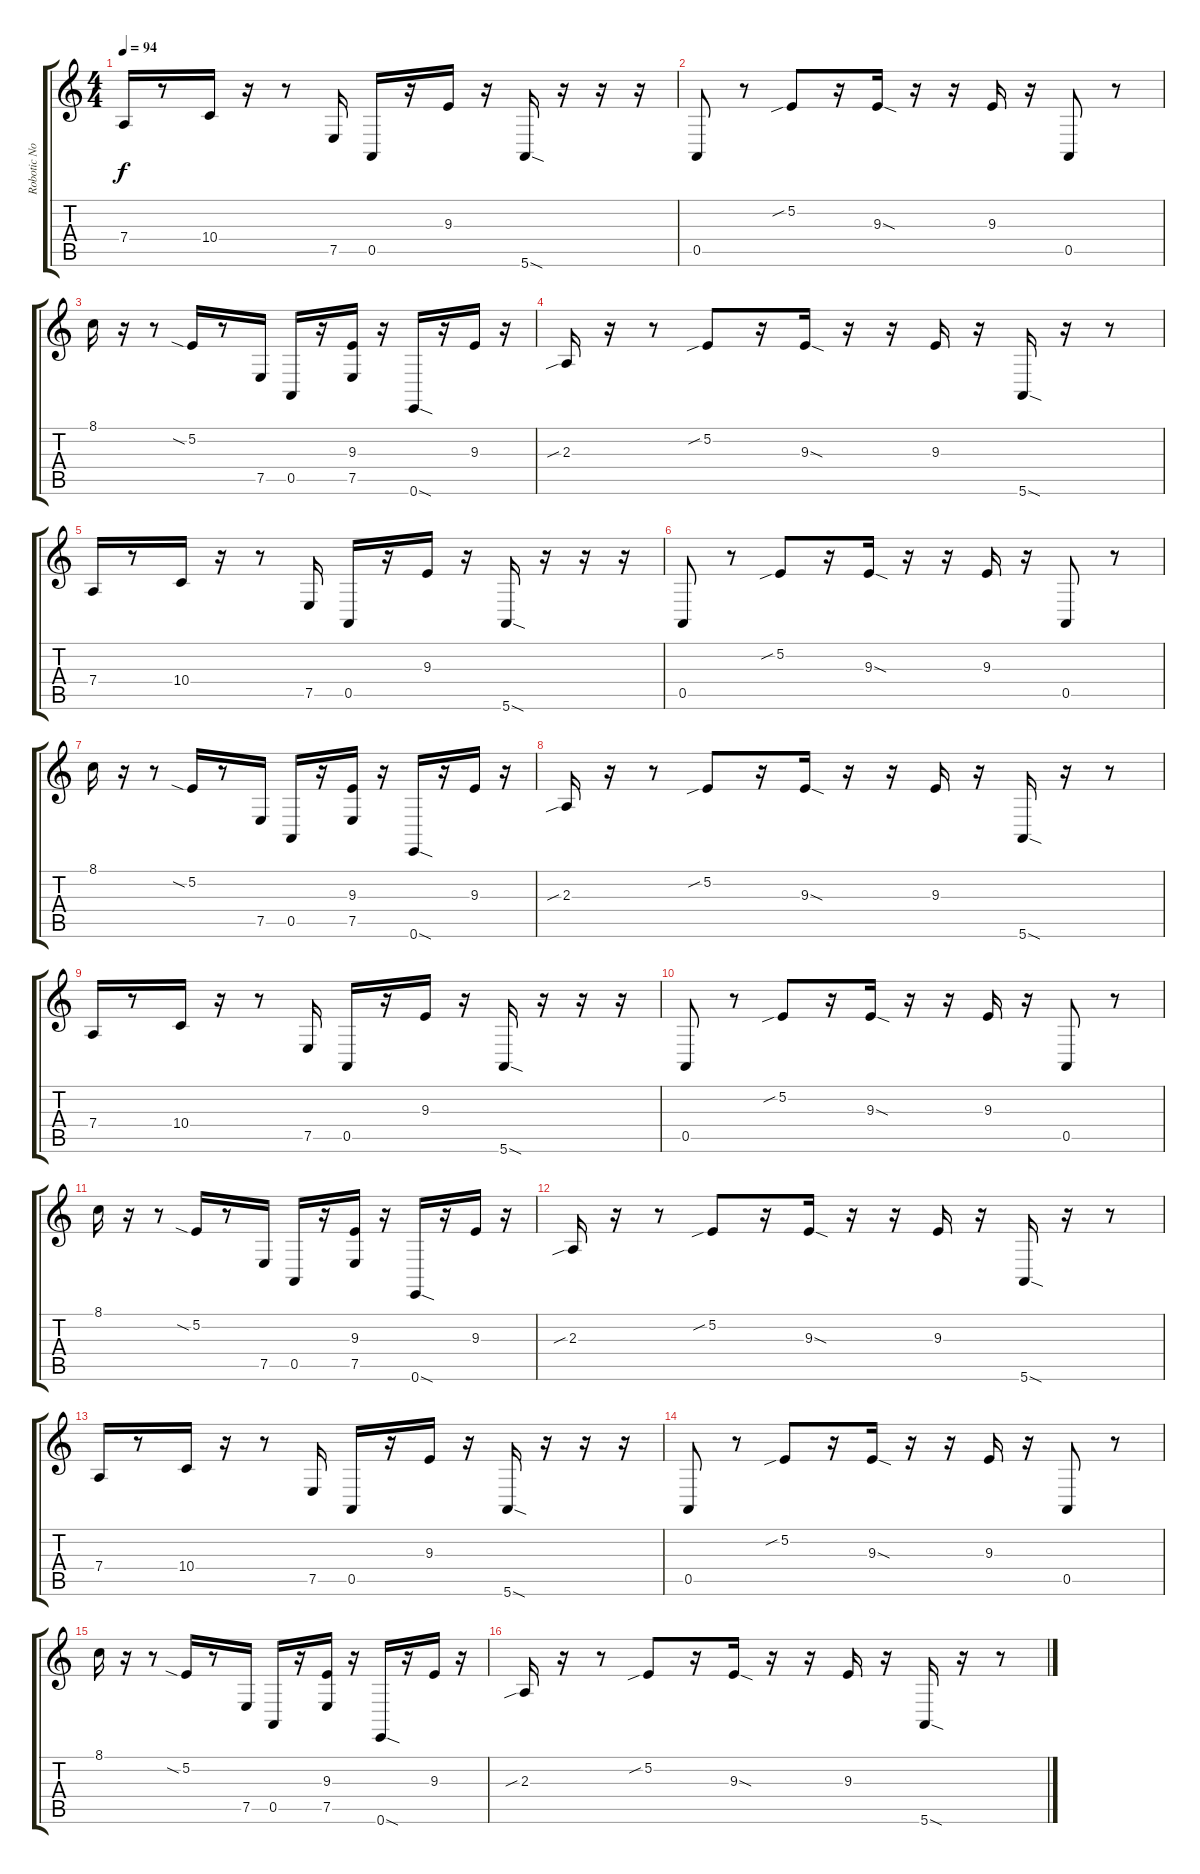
\track ("Robotic Noise" "Robotic No") {instrument lead1square}
\staff {score tabs}
\tuning (E4 B3 G3 D3 A2 E2) {hide}
\ts (4 4)
\tempo 94
\clef g2
\ks c
7.4.16{dy f} r.8 10.4.16 r.16 r.8 7.5.16 0.5.16 r.16 9.3.16 r.16 5.6{sod}.16 r.16 r.16 r.16 |
0.5.8 r.8 5.2{sib}.8 r.16 9.3{sod}.16 r.16 r.16 9.3.16 r.16 0.5.8 r.8 |
8.1.16 r.16 r.8 5.2{sia}.16 r.8 7.5.16 0.5.16 r.16 (9.3 7.5).16 r.16 0.6{sod}.16 r.16 9.3.16 r.16 |
2.3{sib}.16 r.16 r.8 5.2{sib}.8 r.16 9.3{sod}.16 r.16 r.16 9.3.16 r.16 5.6{sod}.16 r.16 r.8 |
7.4.16 r.8 10.4.16 r.16 r.8 7.5.16 0.5.16 r.16 9.3.16 r.16 5.6{sod}.16 r.16 r.16 r.16 |
0.5.8 r.8 5.2{sib}.8 r.16 9.3{sod}.16 r.16 r.16 9.3.16 r.16 0.5.8 r.8 |
8.1.16 r.16 r.8 5.2{sia}.16 r.8 7.5.16 0.5.16 r.16 (9.3 7.5).16 r.16 0.6{sod}.16 r.16 9.3.16 r.16 |
2.3{sib}.16 r.16 r.8 5.2{sib}.8 r.16 9.3{sod}.16 r.16 r.16 9.3.16 r.16 5.6{sod}.16 r.16 r.8 |
7.4.16 r.8 10.4.16 r.16 r.8 7.5.16 0.5.16 r.16 9.3.16 r.16 5.6{sod}.16 r.16 r.16 r.16 |
0.5.8 r.8 5.2{sib}.8 r.16 9.3{sod}.16 r.16 r.16 9.3.16 r.16 0.5.8 r.8 |
8.1.16 r.16 r.8 5.2{sia}.16 r.8 7.5.16 0.5.16 r.16 (9.3 7.5).16 r.16 0.6{sod}.16 r.16 9.3.16 r.16 |
2.3{sib}.16 r.16 r.8 5.2{sib}.8 r.16 9.3{sod}.16 r.16 r.16 9.3.16 r.16 5.6{sod}.16 r.16 r.8 |
7.4.16 r.8 10.4.16 r.16 r.8 7.5.16 0.5.16 r.16 9.3.16 r.16 5.6{sod}.16 r.16 r.16 r.16 |
0.5.8 r.8 5.2{sib}.8 r.16 9.3{sod}.16 r.16 r.16 9.3.16 r.16 0.5.8 r.8 |
8.1.16 r.16 r.8 5.2{sia}.16 r.8 7.5.16 0.5.16 r.16 (9.3 7.5).16 r.16 0.6{sod}.16 r.16 9.3.16 r.16 |
2.3{sib}.16 r.16 r.8 5.2{sib}.8 r.16 9.3{sod}.16 r.16 r.16 9.3.16 r.16 5.6{sod}.16 r.16 r.8
